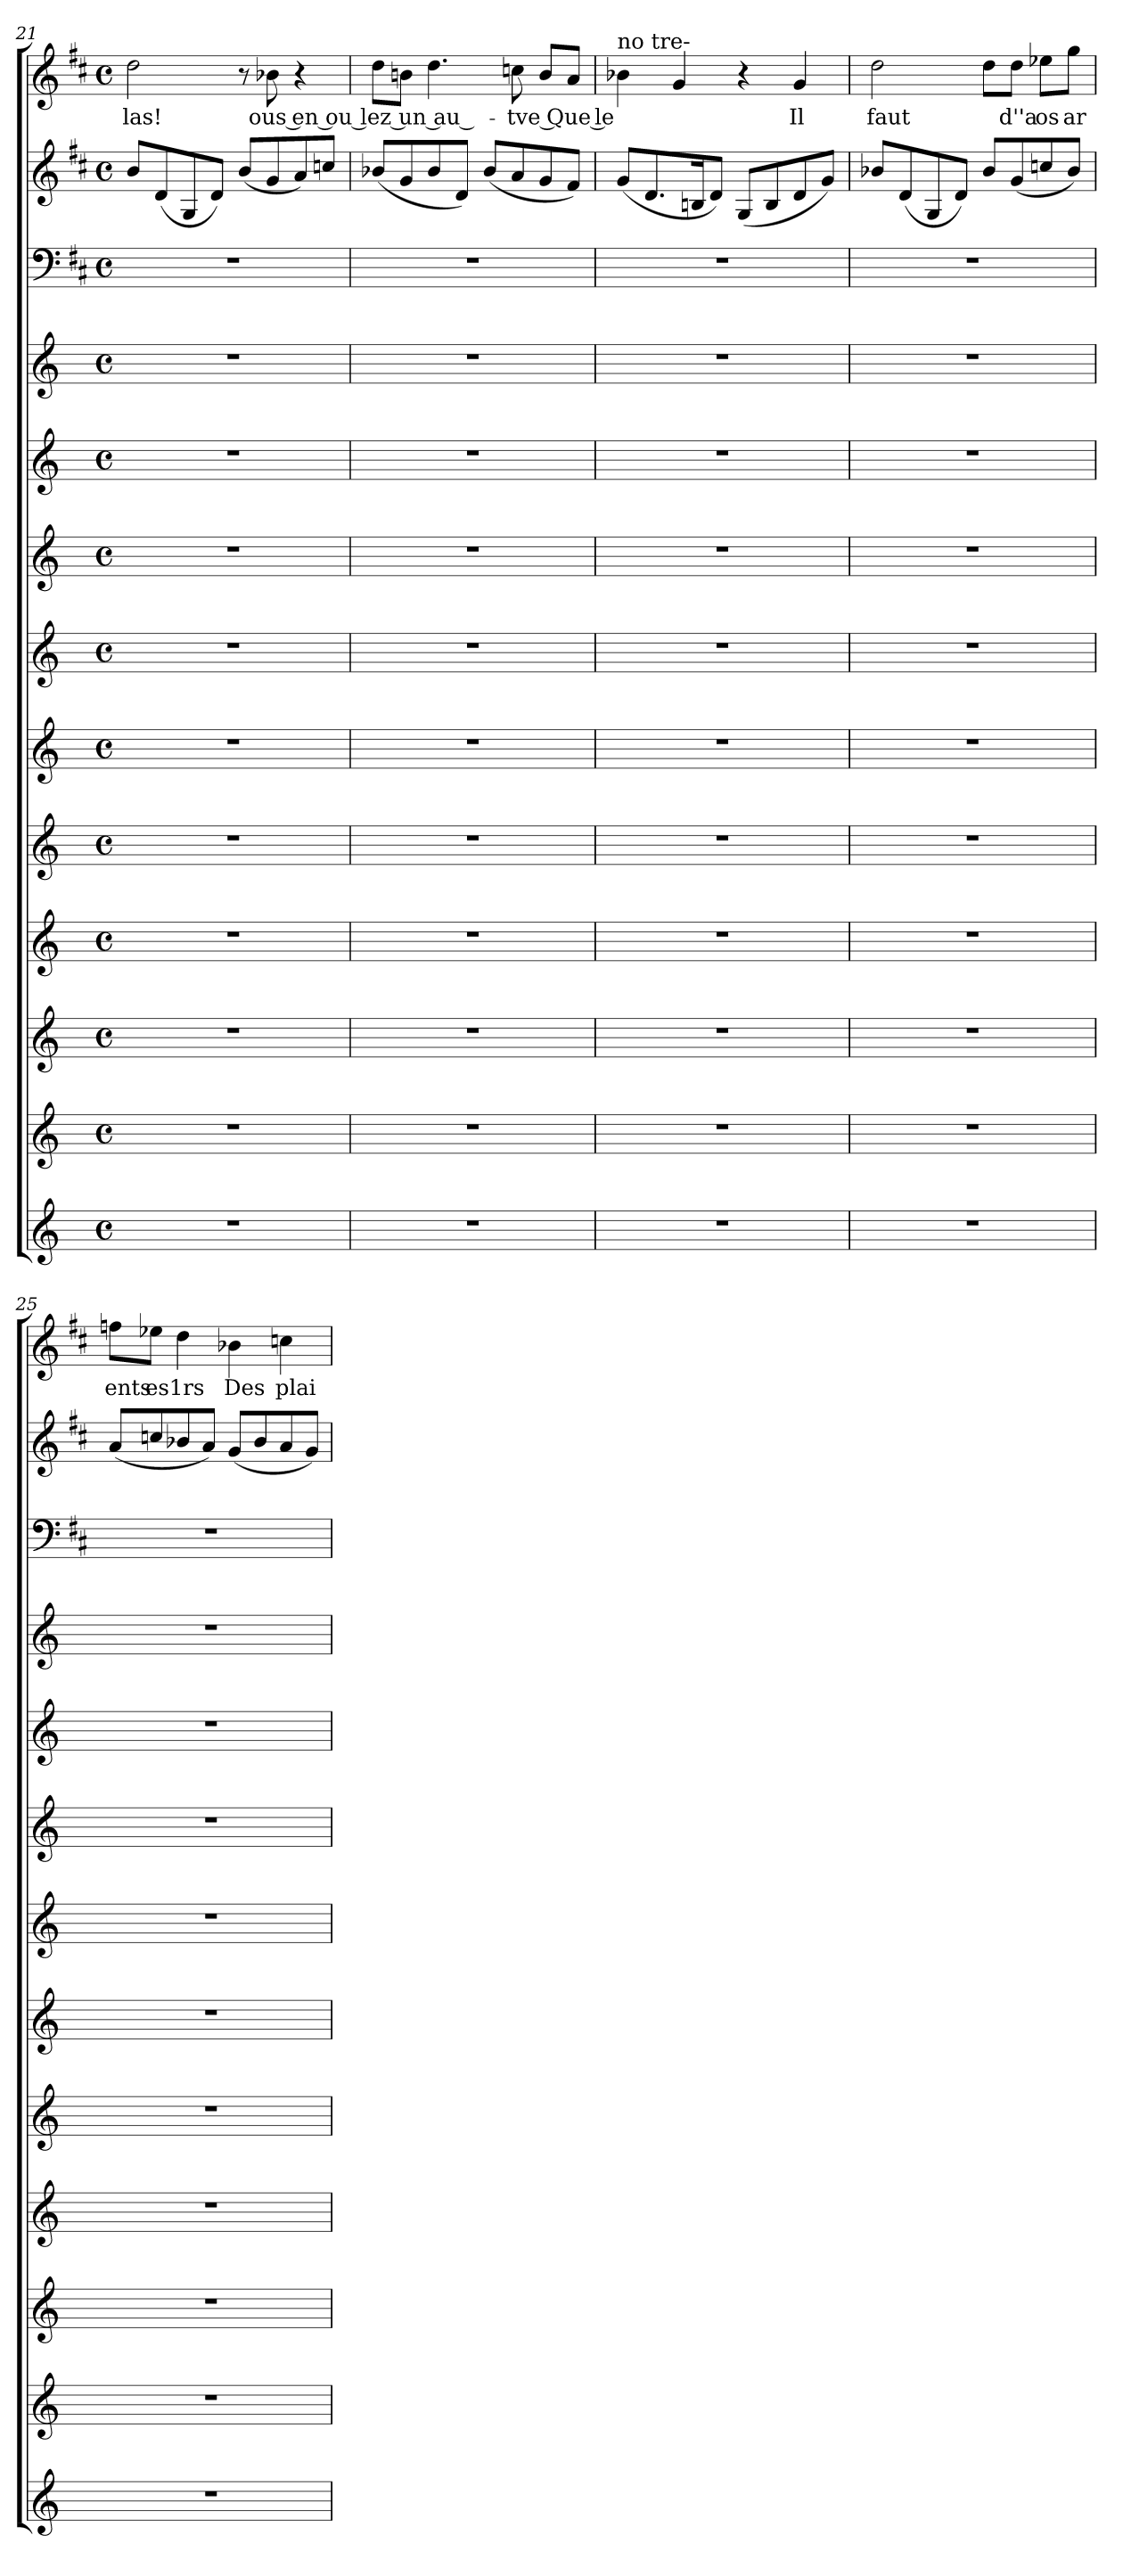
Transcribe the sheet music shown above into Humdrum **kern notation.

**kern	**kern	**kern	**kern	**kern	**kern	**kern	**kern	**kern	**kern	**kern	**kern	**kern	**text
*part13	*part12	*part11	*part10	*part9	*part8	*part7	*part6	*part5	*part4	*part3	*part2	*part1	*part1
*staff13	*staff12	*staff11	*staff10	*staff9	*staff8	*staff7	*staff6	*staff5	*staff4	*staff3	*staff2	*staff1	*staff1
*clefG2	*clefG2	*clefG2	*clefG2	*clefG2	*clefG2	*clefG2	*clefG2	*clefG2	*clefG2	*clefF4	*clefG2	*clefG2	*
*k[]	*k[]	*k[]	*k[]	*k[]	*k[]	*k[]	*k[]	*k[]	*k[]	*k[f#c#]	*k[f#c#]	*k[f#c#]	*
*C:	*C:	*C:	*C:	*C:	*C:	*C:	*C:	*C:	*C:	*D:	*D:	*D:	*
*M4/4	*M4/4	*M4/4	*M4/4	*M4/4	*M4/4	*M4/4	*M4/4	*M4/4	*M4/4	*M4/4	*M4/4	*M4/4	*
*met(c)	*met(c)	*met(c)	*met(c)	*met(c)	*met(c)	*met(c)	*met(c)	*met(c)	*met(c)	*met(c)	*met(c)	*met(c)	*
=21	=21	=21	=21	=21	=21	=21	=21	=21	=21	=21	=21	=21	=21
1r	1r	1r	1r	1r	1r	1r	1r	1r	1r	1r	8b/L	2dd\	las!
.	.	.	.	.	.	.	.	.	.	.	(8d/	.	.
.	.	.	.	.	.	.	.	.	.	.	8G/	.	.
.	.	.	.	.	.	.	.	.	.	.	8d/J)	.	.
.	.	.	.	.	.	.	.	.	.	.	(8b/L	8r	.
.	.	.	.	.	.	.	.	.	.	.	8g/	8b-X\	ous en ou lez un au ­-
.	.	.	.	.	.	.	.	.	.	.	8a/)	4r	.
.	.	.	.	.	.	.	.	.	.	.	8cc/J	.	.
=22	=22	=22	=22	=22	=22	=22	=22	=22	=22	=22	=22	=22	=22
1r	1r	1r	1r	1r	1r	1r	1r	1r	1r	1r	(8b-X/L	8dd\L	.
.	.	.	.	.	.	.	.	.	.	.	8g/	8bn\J	.
.	.	.	.	.	.	.	.	.	.	.	8b-/	4.dd\	.
.	.	.	.	.	.	.	.	.	.	.	8d/J)	.	.
.	.	.	.	.	.	.	.	.	.	.	(8b-/L	.	.
.	.	.	.	.	.	.	.	.	.	.	8a/	8cc\	tve Que le
.	.	.	.	.	.	.	.	.	.	.	8g/	8b/L	.
.	.	.	.	.	.	.	.	.	.	.	8f#/J)	8a/J	.
=23	=23	=23	=23	=23	=23	=23	=23	=23	=23	=23	=23	=23	=23
!	!	!	!	!	!	!	!	!	!	!	!	!LO:TX:t=no  tre-	!
1r	1r	1r	1r	1r	1r	1r	1r	1r	1r	1r	(8g/L	4b-X\	.
.	.	.	.	.	.	.	.	.	.	.	8.d/	.	.
.	.	.	.	.	.	.	.	.	.	.	.	4g/	.
.	.	.	.	.	.	.	.	.	.	.	16Bn/k	.	.
.	.	.	.	.	.	.	.	.	.	.	8d/J)	.	.
.	.	.	.	.	.	.	.	.	.	.	(8G/L	4r	.
.	.	.	.	.	.	.	.	.	.	.	8B/	.	.
.	.	.	.	.	.	.	.	.	.	.	8d/	4g/	Il
.	.	.	.	.	.	.	.	.	.	.	8g/J)	.	.
!!LO:LB:g=z
=24	=24	=24	=24	=24	=24	=24	=24	=24	=24	=24	=24	=24	=24
1r	1r	1r	1r	1r	1r	1r	1r	1r	1r	1r	8b-X/L	2dd\	faut
.	.	.	.	.	.	.	.	.	.	.	(8d/	.	.
.	.	.	.	.	.	.	.	.	.	.	8G/	.	.
.	.	.	.	.	.	.	.	.	.	.	8d/J)	.	.
.	.	.	.	.	.	.	.	.	.	.	8b-/L	8dd\L	.
.	.	.	.	.	.	.	.	.	.	.	(8g/	8dd\J	d''a
.	.	.	.	.	.	.	.	.	.	.	8cc/	8ee-X\L	os
.	.	.	.	.	.	.	.	.	.	.	8b-/J)	8gg\J	ar
=25	=25	=25	=25	=25	=25	=25	=25	=25	=25	=25	=25	=25	=25
1r	1r	1r	1r	1r	1r	1r	1r	1r	1r	1r	(8a/L	8ffn\L	ents
.	.	.	.	.	.	.	.	.	.	.	8cc/	8ee-X\J	es1rs
.	.	.	.	.	.	.	.	.	.	.	8b-X/	4dd\	.
.	.	.	.	.	.	.	.	.	.	.	8a/J)	.	.
.	.	.	.	.	.	.	.	.	.	.	(8g/L	4b-X\	Des
.	.	.	.	.	.	.	.	.	.	.	8b-/	.	.
.	.	.	.	.	.	.	.	.	.	.	8a/	4cc\	plai-
.	.	.	.	.	.	.	.	.	.	.	8g/J)	.	.
=	=	=	=	=	=	=	=	=	=	=	=	=	=
*-	*-	*-	*-	*-	*-	*-	*-	*-	*-	*-	*-	*-	*-
